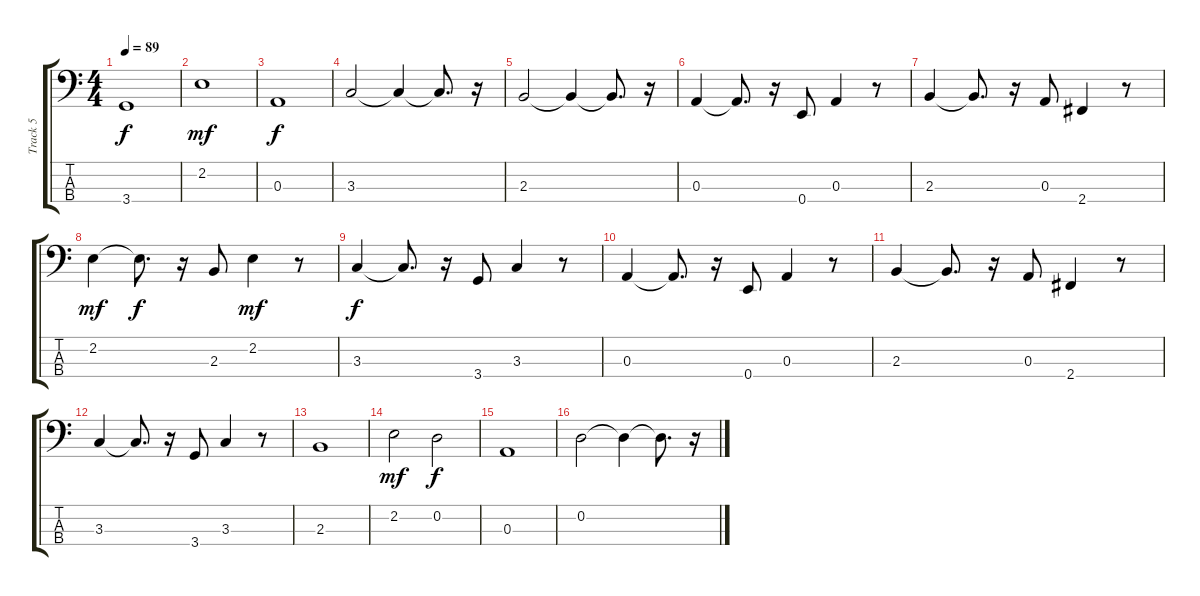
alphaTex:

\track ("Track 5" "Track 5") {instrument electricbassfinger}
\staff {score tabs}
\tuning (G2 D2 A1 E1) {hide}
\ts (4 4)
\tempo 89
\clef f4
\ks c
3.4.1{dy f} |
2.2.1{dy mf} |
0.3.1{dy f} |
3.3.2 3.3{t}.4 3.3{t}.8{d} r.16 |
2.3.2 2.3{t}.4 2.3{t}.8{d} r.16 |
0.3.4 0.3{t}.8{d} r.16 0.4.8 0.3.4 r.8 |
2.3.4 2.3{t}.8{d} r.16 0.3.8 2.4.4 r.8 |
2.2.4{dy mf} 2.2{t}.8{d dy f} r.16 2.3.8 2.2.4{dy mf} r.8 |
3.3.4{dy f} 3.3{t}.8{d} r.16 3.4.8 3.3.4 r.8 |
0.3.4 0.3{t}.8{d} r.16 0.4.8 0.3.4 r.8 |
2.3.4 2.3{t}.8{d} r.16 0.3.8 2.4.4 r.8 |
3.3.4 3.3{t}.8{d} r.16 3.4.8 3.3.4 r.8 |
2.3.1 |
2.2.2{dy mf} 0.2.2{dy f} |
0.3.1 |
0.2.2 0.2{t}.4 0.2{t}.8{d} r.16
